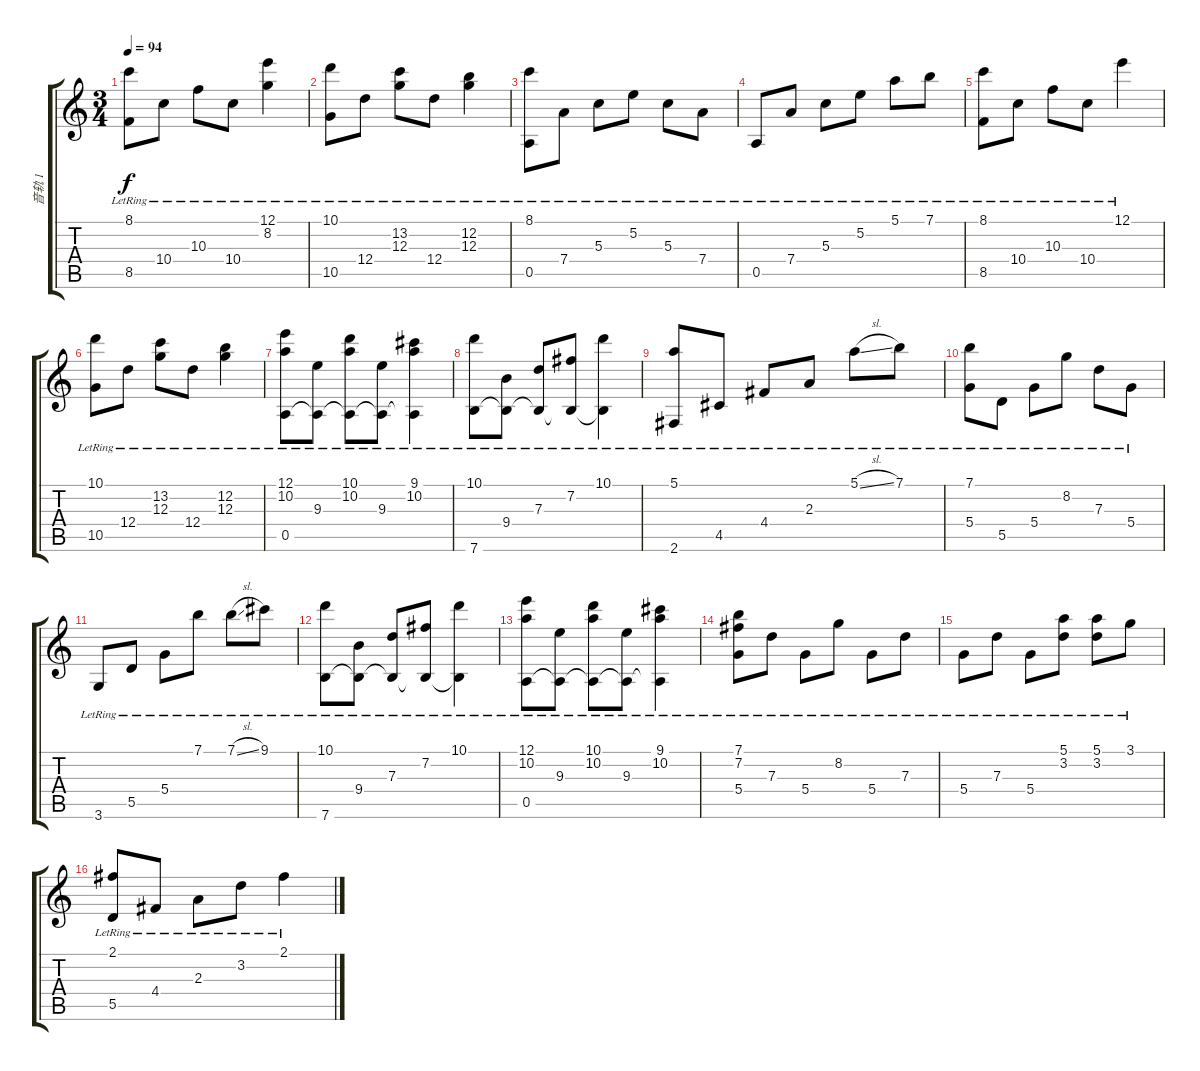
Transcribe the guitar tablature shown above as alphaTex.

\track ("音轨 1" "音轨 1") {instrument acousticguitarsteel}
\staff {score tabs}
\tuning (E4 B3 G3 D3 A2 E2) {hide}
\ts (3 4)
\tempo 94
\clef g2
\ks c
(8.1{lr} 8.5{lr}).8{dy f} 10.4{lr}.8 10.3{lr}.8 10.4{lr}.8 (12.1{lr} 8.2).4 |
(10.1{lr} 10.5{lr}).8 12.4{lr}.8 (13.2{lr} 12.3{lr}).8 12.4{lr}.8 (12.2{lr} 12.3{lr}).4 |
(8.1{lr} 0.5{lr}).8 7.4{lr}.8 5.3{lr}.8 5.2{lr}.8 5.3{lr}.8 7.4{lr}.8 |
0.5{lr}.8 7.4{lr}.8 5.3{lr}.8 5.2{lr}.8 5.1{lr}.8 7.1{lr}.8 |
(8.1{lr} 8.5{lr}).8 10.4{lr}.8 10.3{lr}.8 10.4{lr}.8 12.1{lr}.4 |
(10.1{lr} 10.5{lr}).8 12.4{lr}.8 (13.2{lr} 12.3{lr}).8 12.4{lr}.8 (12.2{lr} 12.3{lr}).4 |
(12.1{lr} 10.2{lr} 0.5).8 (9.3{lr} 0.5{t}).8 (10.1{lr} 10.2{lr} 0.5{t}).8 (9.3{lr} 0.5{t}).8 (9.1{lr} 10.2{lr} 0.5{t}).4 |
(10.1{lr} 7.6).8 (9.4{lr} 7.6{t}).8 (7.3{lr} 7.6{t}).8 (7.2{lr} 7.6{t}).8 (10.1{lr} 7.6{t}).4 |
(5.1{lr} 2.6{lr}).8 4.5{lr}.8 4.4{lr}.8 2.3{lr}.8 5.1{sl lr}.8 7.1{lr}.8 |
(7.1{lr} 5.4{lr}).8 5.5{lr}.8 5.4{lr}.8 8.2{lr}.8 7.3{lr}.8 5.4{lr}.8 |
3.6{lr}.8 5.5{lr}.8 5.4{lr}.8 7.1{lr}.8 7.1{sl lr}.8 9.1{lr}.8 |
(10.1{lr} 7.6).8 (9.4{lr} 7.6{t}).8 (7.3{lr} 7.6{t}).8 (7.2{lr} 7.6{t}).8 (10.1{lr} 7.6{t}).4 |
(12.1{lr} 10.2{lr} 0.5).8 (9.3{lr} 0.5{t}).8 (10.1{lr} 10.2{lr} 0.5{t}).8 (9.3{lr} 0.5{t}).8 (9.1{lr} 10.2{lr} 0.5{t}).4 |
(7.1{lr} 7.2{lr} 5.4).8 7.3{lr}.8 5.4{lr}.8 8.2{lr}.8 5.4{lr}.8 7.3{lr}.8 |
5.4{lr}.8 7.3{lr}.8 5.4{lr}.8 (5.1{lr} 3.2{lr}).8 (5.1{lr} 3.2{lr}).8 3.1{lr}.8 |
(2.1{lr} 5.5{lr}).8 4.4{lr}.8 2.3{lr}.8 3.2{lr}.8 2.1{lr}.4
